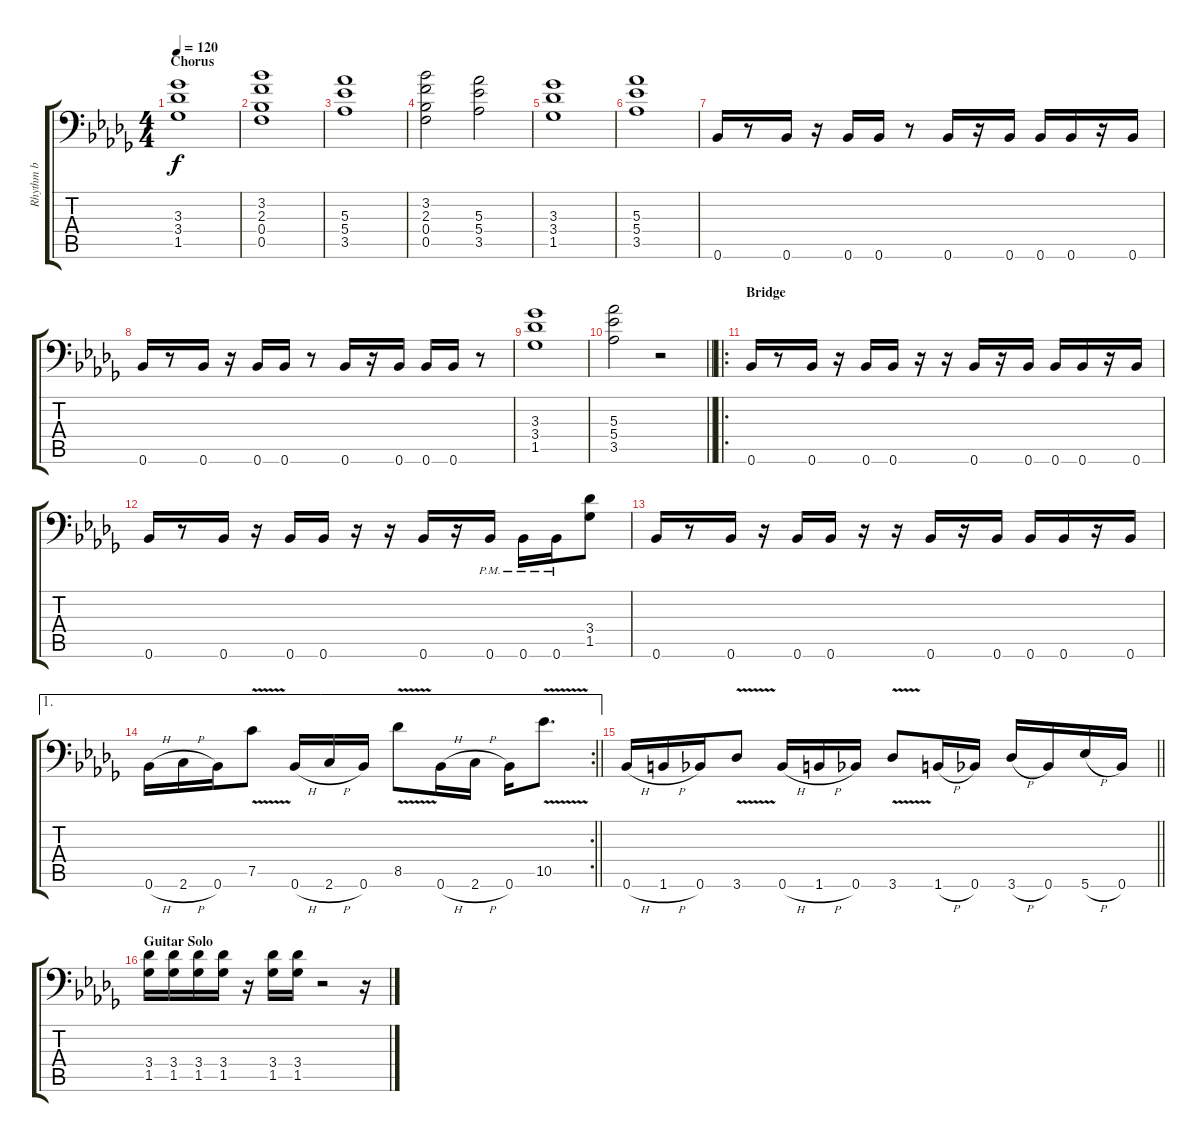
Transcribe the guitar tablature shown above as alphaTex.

\track ("Rhythm b" "Rhythm b") {instrument overdrivenguitar}
\staff {score tabs}
\tuning (C4 G3 Eb3 Bb2 F2 Bb1) {hide}
\ts (4 4)
\section ("" "Chorus")
\tempo 120
\clef f4
\ks bbminor
(3.3 3.4 1.5).1{dy f} |
(3.2 2.3 0.4 0.5).1 |
(5.3 5.4 3.5).1 |
(3.2 2.3 0.4 0.5).2 (5.3 5.4 3.5).2 |
(3.3 3.4 1.5).1 |
(5.3 5.4 3.5).1 |
0.6.16 r.8 0.6.16 r.16 0.6.16 0.6.16 r.8 0.6.16 r.16 0.6.16 0.6.16 0.6.16 r.16 0.6.16 |
0.6.16 r.8 0.6.16 r.16 0.6.16 0.6.16 r.8 0.6.16 r.16 0.6.16 0.6.16 0.6.16 r.8 |
(3.3 3.4 1.5).1 |
\barLineRight lightlight
(5.3 5.4 3.5).2 r.2 |
\ro
\section ("" "Bridge")
0.6.16 r.8 0.6.16 r.16 0.6.16 0.6.16 r.16 r.16 0.6.16 r.16 0.6.16 0.6.16 0.6.16 r.16 0.6.16 |
0.6.16 r.8 0.6.16 r.16 0.6.16 0.6.16 r.16 r.16 0.6.16 r.16 0.6{pm}.16 0.6{pm}.16 0.6{pm}.16 (3.4 1.5).8 |
0.6.16 r.8 0.6.16 r.16 0.6.16 0.6.16 r.16 r.16 0.6.16 r.16 0.6.16 0.6.16 0.6.16 r.16 0.6.16 |
\ae 1
\rc 2
\barLineRight lightlight
0.6{h}.16 2.6{h}.16 0.6.16 7.5{v}.8 0.6{h}.16 2.6{h}.16 0.6.16 8.5{v}.8 0.6{h}.16 2.6{h}.16 0.6.16 10.5{v}.8{d} |
\barLineRight lightlight
0.6{h}.16 1.6{h}.16 0.6.16 3.6{v}.8 0.6{h}.16 1.6{h}.16 0.6.16 3.6{v}.8 1.6{h}.16 0.6.16 3.6{h}.16 0.6.16 5.6{h}.16 0.6.16 |
\section ("" "Guitar Solo")
(3.4 1.5).16 (3.4 1.5).16 (3.4 1.5).16 (3.4 1.5).16 r.16 (3.4 1.5).16 (3.4 1.5).16 r.2 r.16
